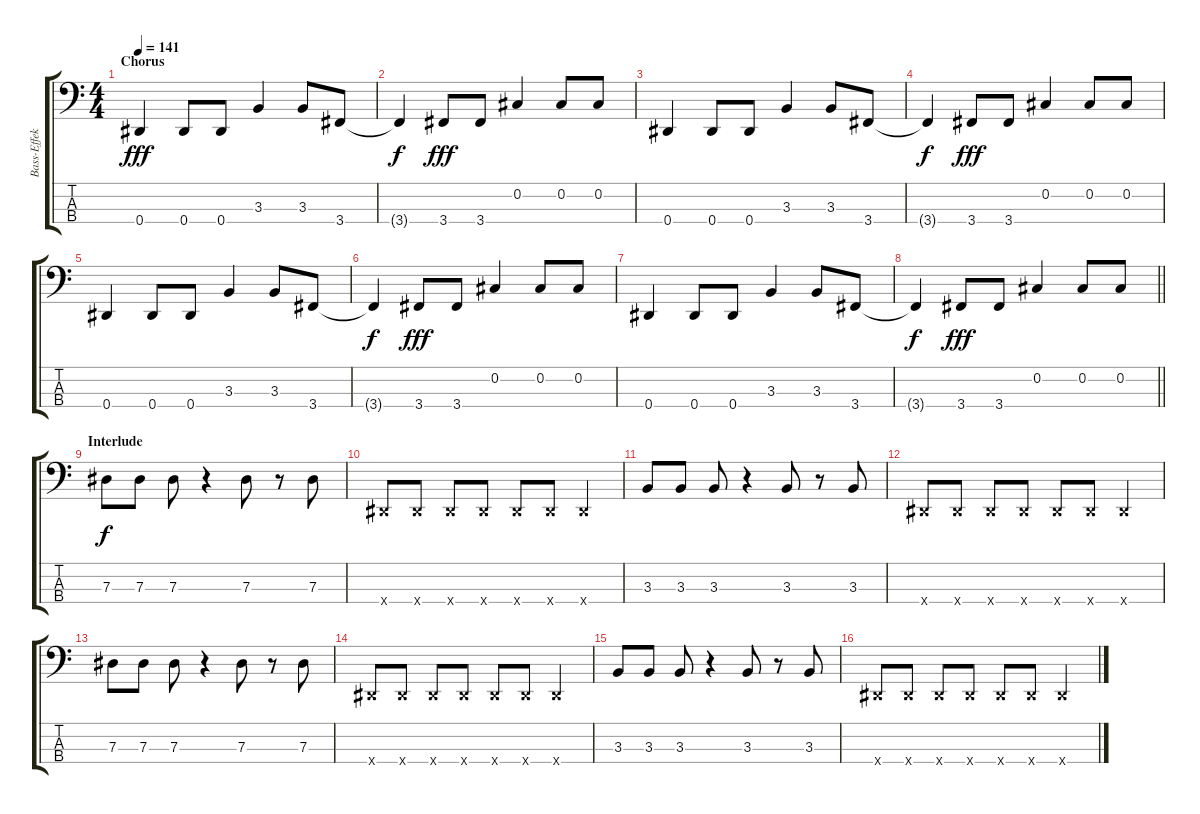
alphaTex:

\track ("Bass-Effekt" "Bass-Effek") {instrument distortionguitar}
\staff {score tabs}
\tuning (Gb2 Db2 Ab1 Eb1) {hide}
\ts (4 4)
\section ("" "Chorus")
\tempo 141
\clef f4
\ks c
0.4.4{dy fff} 0.4.8 0.4.8 3.3.4 3.3.8 3.4.8 |
3.4{t}.4{dy f} 3.4.8{dy fff} 3.4.8 0.2.4 0.2.8 0.2.8 |
0.4.4 0.4.8 0.4.8 3.3.4 3.3.8 3.4.8 |
3.4{t}.4{dy f} 3.4.8{dy fff} 3.4.8 0.2.4 0.2.8 0.2.8 |
0.4.4 0.4.8 0.4.8 3.3.4 3.3.8 3.4.8 |
3.4{t}.4{dy f} 3.4.8{dy fff} 3.4.8 0.2.4 0.2.8 0.2.8 |
0.4.4 0.4.8 0.4.8 3.3.4 3.3.8 3.4.8 |
\barLineRight lightlight
3.4{t}.4{dy f} 3.4.8{dy fff} 3.4.8 0.2.4 0.2.8 0.2.8 |
\section ("" "Interlude")
7.3.8{dy f} 7.3.8 7.3.8 r.4 7.3.8 r.8 7.3.8 |
0.4{x}.8 0.4{x}.8 0.4{x}.8 0.4{x}.8 0.4{x}.8 0.4{x}.8 0.4{x}.4 |
3.3.8 3.3.8 3.3.8 r.4 3.3.8 r.8 3.3.8 |
0.4{x}.8 0.4{x}.8 0.4{x}.8 0.4{x}.8 0.4{x}.8 0.4{x}.8 0.4{x}.4 |
7.3.8 7.3.8 7.3.8 r.4 7.3.8 r.8 7.3.8 |
0.4{x}.8 0.4{x}.8 0.4{x}.8 0.4{x}.8 0.4{x}.8 0.4{x}.8 0.4{x}.4 |
3.3.8 3.3.8 3.3.8 r.4 3.3.8 r.8 3.3.8 |
0.4{x}.8 0.4{x}.8 0.4{x}.8 0.4{x}.8 0.4{x}.8 0.4{x}.8 0.4{x}.4
